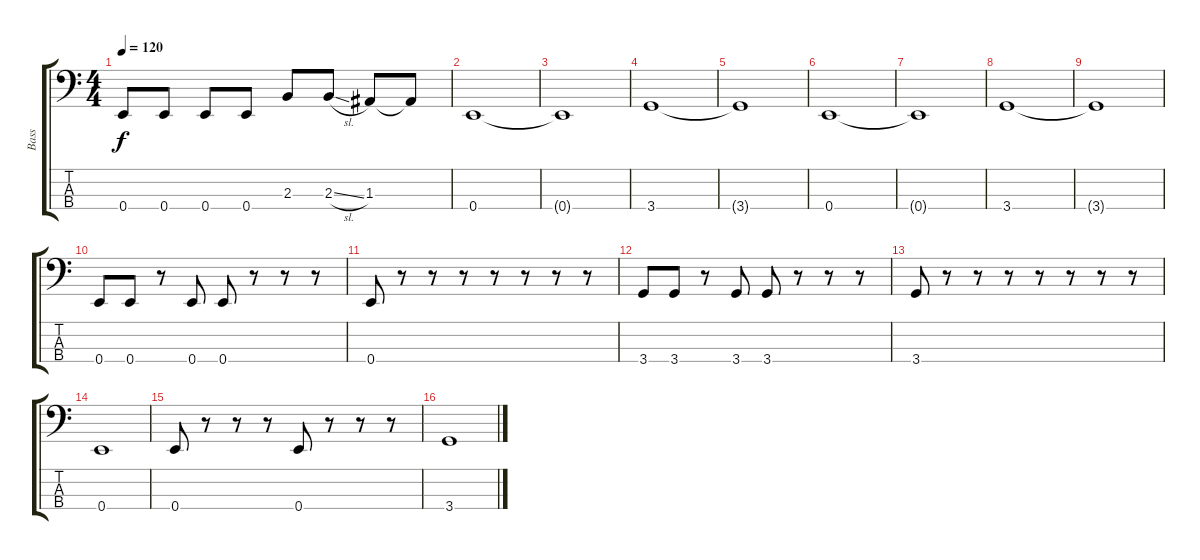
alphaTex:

\track ("Bass" "Bass") {instrument electricbassfinger}
\staff {score tabs}
\tuning (G2 D2 A1 E1) {hide}
\ts (4 4)
\tempo 120
\clef f4
\ks c
0.4.8{dy f} 0.4.8 0.4.8 0.4.8 2.3.8 2.3{sl}.8 1.3.8 1.3{t}.8 |
0.4.1 |
0.4{t}.1 |
3.4.1 |
3.4{t}.1 |
0.4.1 |
0.4{t}.1 |
3.4.1 |
3.4{t}.1 |
0.4.8 0.4.8 r.8 0.4.8 0.4.8 r.8 r.8 r.8 |
0.4.8 r.8 r.8 r.8 r.8 r.8 r.8 r.8 |
3.4.8 3.4.8 r.8 3.4.8 3.4.8 r.8 r.8 r.8 |
3.4.8 r.8 r.8 r.8 r.8 r.8 r.8 r.8 |
0.4.1 |
0.4.8 r.8 r.8 r.8 0.4.8 r.8 r.8 r.8 |
3.4.1
